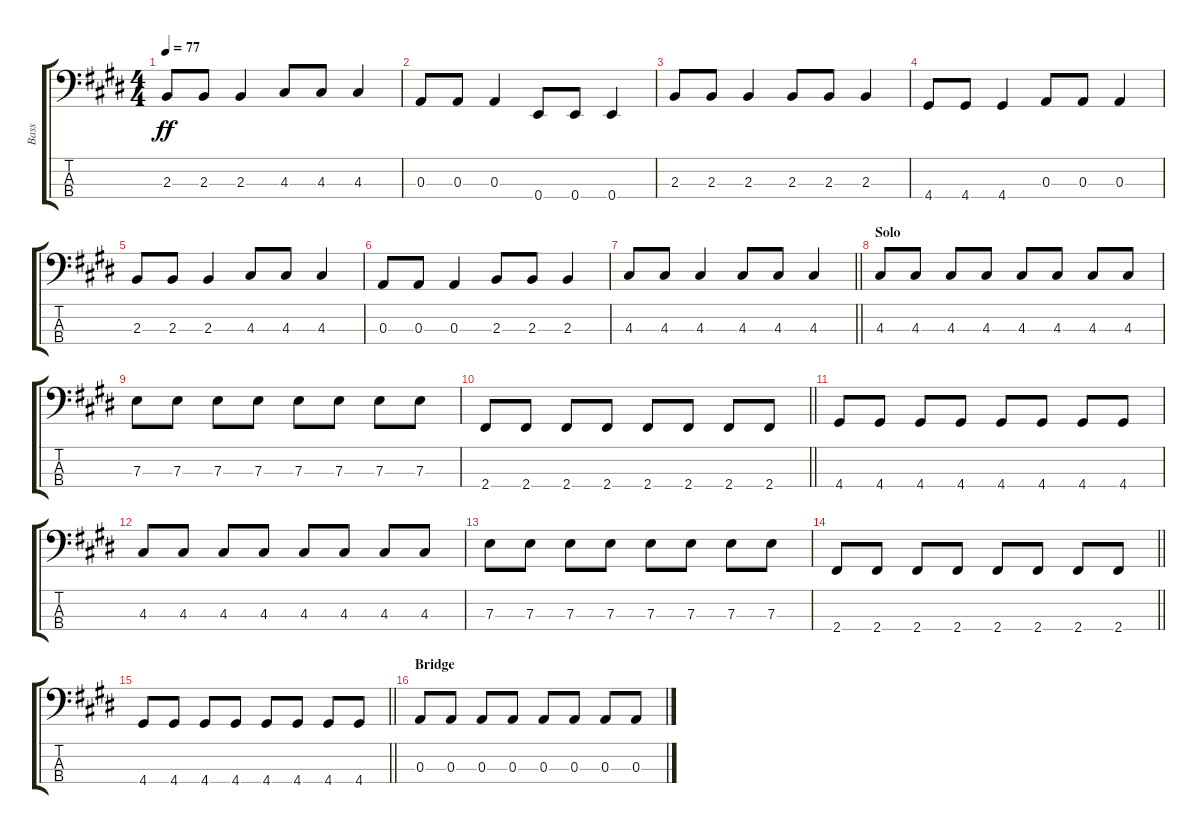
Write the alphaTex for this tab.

\track ("Bass" "Bass") {instrument electricbassfinger}
\staff {score tabs}
\tuning (G2 D2 A1 E1) {hide}
\ts (4 4)
\tempo 77
\clef f4
\ks c#minor
2.3.8{dy ff} 2.3.8 2.3.4 4.3.8 4.3.8 4.3.4 |
0.3.8 0.3.8 0.3.4 0.4.8 0.4.8 0.4.4 |
2.3.8 2.3.8 2.3.4 2.3.8 2.3.8 2.3.4 |
4.4.8 4.4.8 4.4.4 0.3.8 0.3.8 0.3.4 |
2.3.8 2.3.8 2.3.4 4.3.8 4.3.8 4.3.4 |
0.3.8 0.3.8 0.3.4 2.3.8 2.3.8 2.3.4 |
\barLineRight lightlight
4.3.8 4.3.8 4.3.4 4.3.8 4.3.8 4.3.4 |
\section ("" "Solo")
4.3.8 4.3.8 4.3.8 4.3.8 4.3.8 4.3.8 4.3.8 4.3.8 |
7.3.8 7.3.8 7.3.8 7.3.8 7.3.8 7.3.8 7.3.8 7.3.8 |
\barLineRight lightlight
2.4.8 2.4.8 2.4.8 2.4.8 2.4.8 2.4.8 2.4.8 2.4.8 |
4.4.8 4.4.8 4.4.8 4.4.8 4.4.8 4.4.8 4.4.8 4.4.8 |
4.3.8 4.3.8 4.3.8 4.3.8 4.3.8 4.3.8 4.3.8 4.3.8 |
7.3.8 7.3.8 7.3.8 7.3.8 7.3.8 7.3.8 7.3.8 7.3.8 |
\barLineRight lightlight
2.4.8 2.4.8 2.4.8 2.4.8 2.4.8 2.4.8 2.4.8 2.4.8 |
\barLineRight lightlight
4.4.8 4.4.8 4.4.8 4.4.8 4.4.8 4.4.8 4.4.8 4.4.8 |
\section ("" "Bridge")
0.3.8 0.3.8 0.3.8 0.3.8 0.3.8 0.3.8 0.3.8 0.3.8
